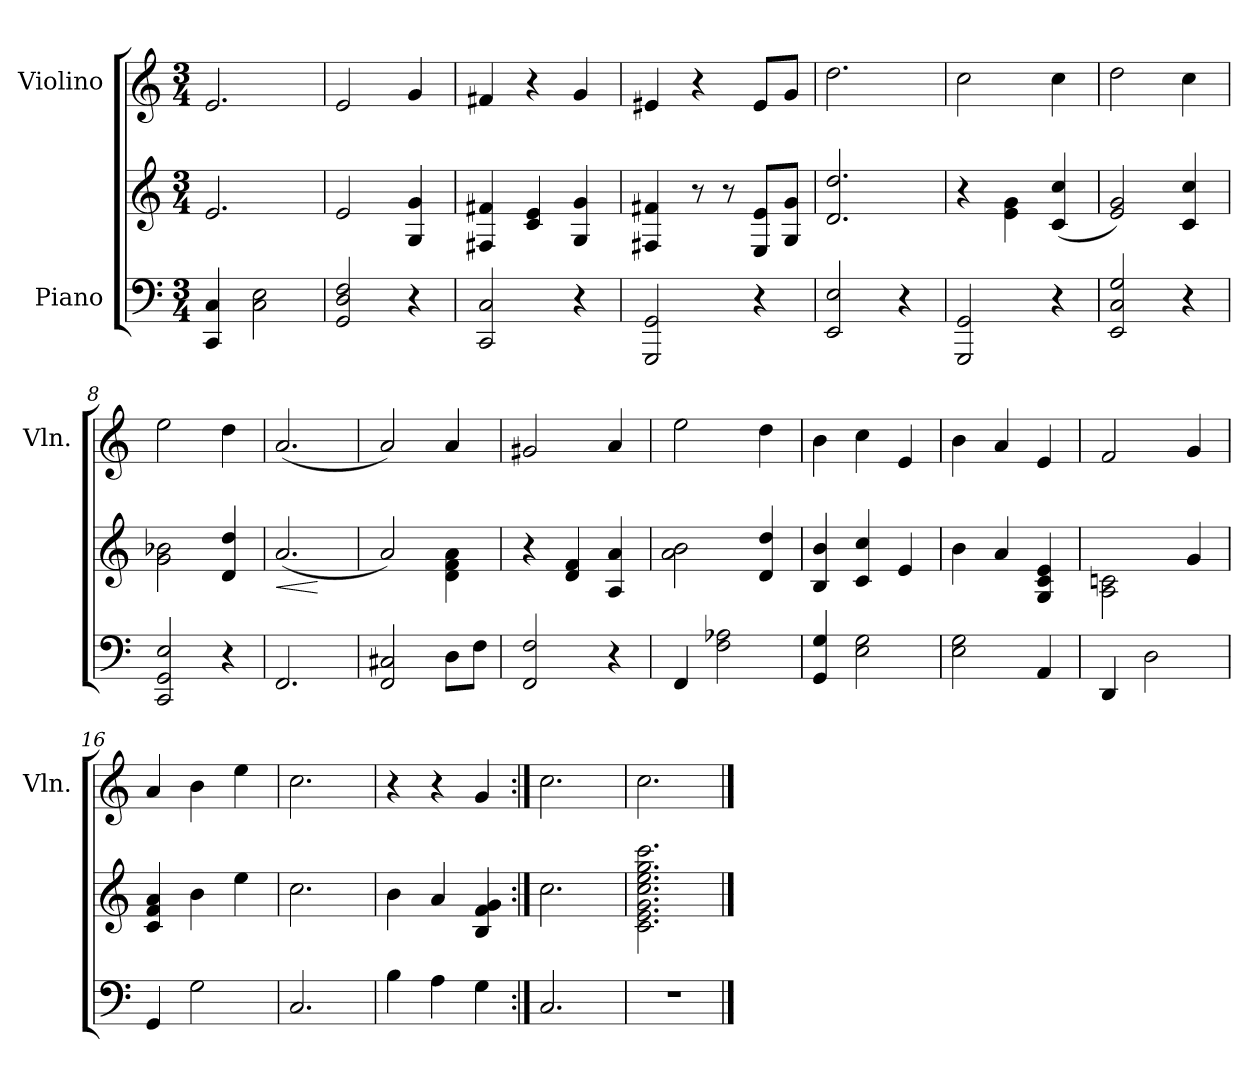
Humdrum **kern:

**kern	**kern	**dynam	**kern
*part2	*part2	*part2	*part1
*staff3	*staff2	*staff2/3	*staff1
*I"Piano	*	*	*I"Violino
*	*	*	*I'Vln.
*clefF4	*clefG2	*	*clefG2
*k[]	*k[]	*	*k[]
*M3/4	*M3/4	*	*M3/4
=1	=1	=1	=1
4CC/ 4C/	2.e/	.	2.e/
2C\ 2E\	.	.	.
=2	=2	=2	=2
2GG/ 2D/ 2F/	2e/	.	2e/
4r	4G/ 4g/	.	4g/
=3	=3	=3	=3
2CC/ 2C/	4F#X/ 4f#X/	.	4f#X/
.	4c/ 4e/	.	4r
4r	4G/ 4g/	.	4g/
=4	=4	=4	=4
2GGG/ 2GG/	4F#X/ 4f#X/	.	4e#X/
.	8r	.	4r
.	8r	.	.
4r	8E/ 8e/L	.	8e#/L
.	8G/ 8g/J	.	8g/J
=5	=5	=5	=5
2EE/ 2E/	2.d/ 2.dd/	.	2.dd\
4r	.	.	.
!!LO:LB:g=z
=6	=6	=6	=6
2GGG/ 2GG/	4r	.	2cc\
.	4e\ 4g\	.	.
4r	(<4c/ 4cc/	.	4cc\
=7	=7	=7	=7
2EE/ 2C/ 2G/	2e/ 2g/)	.	2dd\
4r	4c/ 4cc/	.	4cc\
=8	=8	=8	=8
2CC/ 2GG/ 2E/	2g\ 2b-X\	.	2ee\
4r	4d/ 4dd/	.	4dd\
=9	=9	=9	=9
!	!	!LO:HP:b	!
2.FF/	(<2.a/	<	(<2.a/
.	.	[	.
=10	=10	=10	=10
2FF/ 2C#X/	2a/)	.	2a/)
8D\L	4d\ 4f\ 4a\	.	4a/
8F\J	.	.	.
!!LO:LB:g=z
=11	=11	=11	=11
2FF/ 2F/	4r	.	2g#X/
.	4d/ 4f/	.	.
4r	4A/ 4a/	.	4a/
=12	=12	=12	=12
4FF/	2a\ 2b\	.	2ee\
2F\ 2A-X\	.	.	.
.	4d/ 4dd/	.	4dd\
=13	=13	=13	=13
4GG/ 4G/	4B/ 4b/	.	4b\
2E\ 2G\	4c/ 4cc/	.	4cc\
.	4e/	.	4e/
=14	=14	=14	=14
2E\ 2G\	4b\	.	4b\
.	4a/	.	4a/
4AA/	4G/ 4c/ 4e/	.	4e/
=15	=15	=15	=15
4DD/	2A\ 2cn\	.	2f/
2D\	.	.	.
.	4g/	.	4g/
!!LO:LB:g=z
=16	=16	=16	=16
4GG/	4c/ 4f/ 4a/	.	4a/
2G\	4b\	.	4b\
.	4ee\	.	4ee\
=17	=17	=17	=17
2.C/	2.cc\	.	2.cc\
=18	=18	=18	=18
4B\	4b\	.	4r
4A\	4a/	.	4r
4G\	4B/ 4f/ 4g/	.	4g/
=19:|!	=19:|!	=19:|!	=19:|!
2.C/	2.cc\	.	2.cc\
=20	=20	=20	=20
2.r	2.c\ 2.e\ 2.g\ 2.cc\ 2.ee\ 2.gg\ 2.ccc\	.	2.cc\
==	==	==	==
*-	*-	*-	*-
